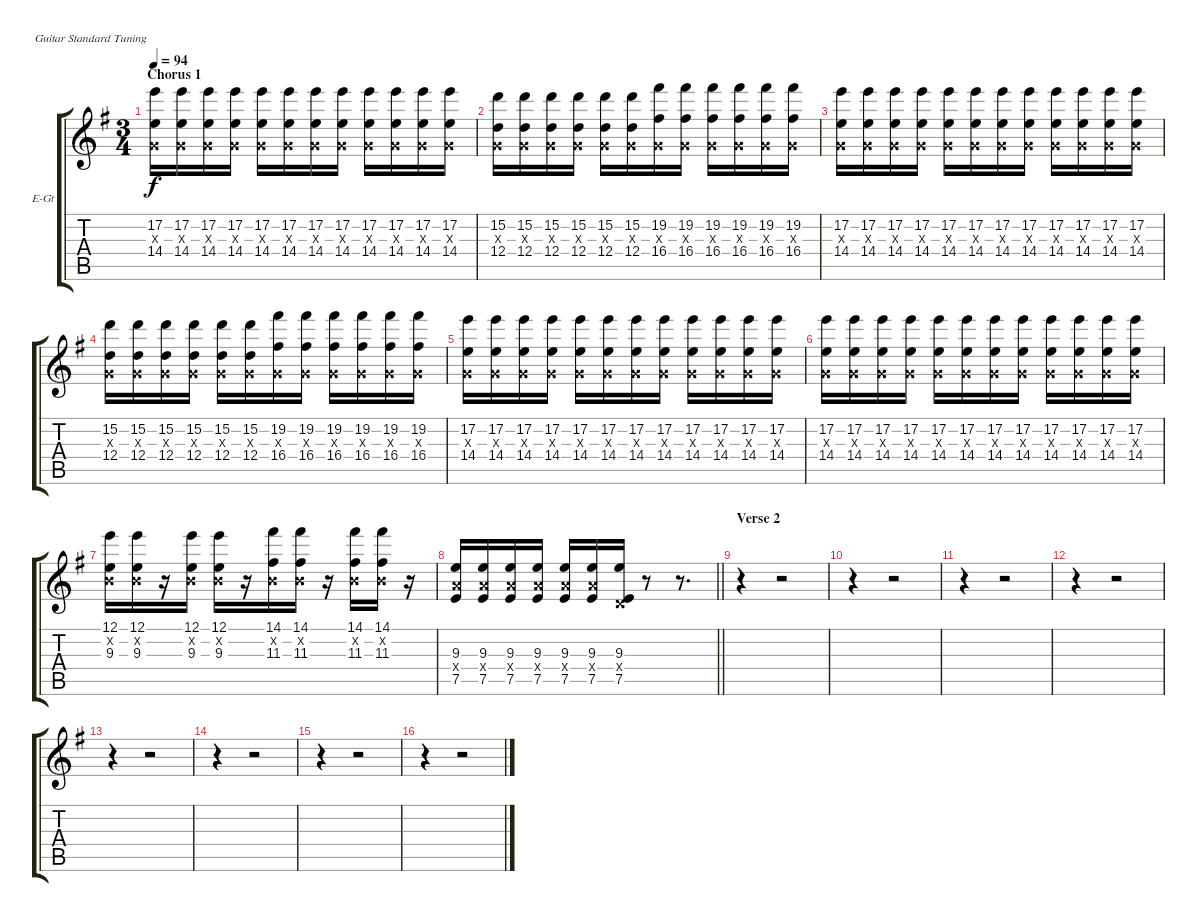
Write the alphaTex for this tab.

\bracketExtendMode groupsimilarinstruments
\firstSystemTrackNameOrientation horizontal
\otherSystemsTrackNameOrientation horizontal
\track ("Guitar 2" "E-Gt") {instrument overdrivenguitar}
\staff {score tabs}
\tuning (E4 B3 G3 D3 A2 E2)
\ts (3 4)
\section ("" "Chorus 1")
\tempo 94
\clef g2
\ks g
(17.2 0.3{x} 14.4).16{dy f} (17.2 0.3{x} 14.4).16 (17.2 0.3{x} 14.4).16 (17.2 0.3{x} 14.4).16 (17.2 0.3{x} 14.4).16 (17.2 0.3{x} 14.4).16 (17.2 0.3{x} 14.4).16 (17.2 0.3{x} 14.4).16 (17.2 0.3{x} 14.4).16 (17.2 0.3{x} 14.4).16 (17.2 0.3{x} 14.4).16 (17.2 0.3{x} 14.4).16 |
(15.2 0.3{x} 12.4).16 (15.2 0.3{x} 12.4).16 (15.2 0.3{x} 12.4).16 (15.2 0.3{x} 12.4).16 (15.2 0.3{x} 12.4).16 (15.2 0.3{x} 12.4).16 (19.2 0.3{x} 16.4).16 (19.2 0.3{x} 16.4).16 (19.2 0.3{x} 16.4).16 (19.2 0.3{x} 16.4).16 (19.2 0.3{x} 16.4).16 (19.2 0.3{x} 16.4).16 |
(17.2 0.3{x} 14.4).16 (17.2 0.3{x} 14.4).16 (17.2 0.3{x} 14.4).16 (17.2 0.3{x} 14.4).16 (17.2 0.3{x} 14.4).16 (17.2 0.3{x} 14.4).16 (17.2 0.3{x} 14.4).16 (17.2 0.3{x} 14.4).16 (17.2 0.3{x} 14.4).16 (17.2 0.3{x} 14.4).16 (17.2 0.3{x} 14.4).16 (17.2 0.3{x} 14.4).16 |
(15.2 0.3{x} 12.4).16 (15.2 0.3{x} 12.4).16 (15.2 0.3{x} 12.4).16 (15.2 0.3{x} 12.4).16 (15.2 0.3{x} 12.4).16 (15.2 0.3{x} 12.4).16 (19.2 0.3{x} 16.4).16 (19.2 0.3{x} 16.4).16 (19.2 0.3{x} 16.4).16 (19.2 0.3{x} 16.4).16 (19.2 0.3{x} 16.4).16 (19.2 0.3{x} 16.4).16 |
(17.2 0.3{x} 14.4).16 (17.2 0.3{x} 14.4).16 (17.2 0.3{x} 14.4).16 (17.2 0.3{x} 14.4).16 (17.2 0.3{x} 14.4).16 (17.2 0.3{x} 14.4).16 (17.2 0.3{x} 14.4).16 (17.2 0.3{x} 14.4).16 (17.2 0.3{x} 14.4).16 (17.2 0.3{x} 14.4).16 (17.2 0.3{x} 14.4).16 (17.2 0.3{x} 14.4).16 |
(17.2 0.3{x} 14.4).16 (17.2 0.3{x} 14.4).16 (17.2 0.3{x} 14.4).16 (17.2 0.3{x} 14.4).16 (17.2 0.3{x} 14.4).16 (17.2 0.3{x} 14.4).16 (17.2 0.3{x} 14.4).16 (17.2 0.3{x} 14.4).16 (17.2 0.3{x} 14.4).16 (17.2 0.3{x} 14.4).16 (17.2 0.3{x} 14.4).16 (17.2 0.3{x} 14.4).16 |
(12.1 0.2{x} 9.3).16 (12.1 0.2{x} 9.3).16 r.16 (12.1 0.2{x} 9.3).16 (12.1 0.2{x} 9.3).16 r.16 (14.1 0.2{x} 11.3).16 (14.1 0.2{x} 11.3).16 r.16 (14.1 0.2{x} 11.3).16 (14.1 0.2{x} 11.3).16 r.16 |
\barLineRight lightlight
(9.3 7.4{x} 7.5).16 (9.3 7.4{x} 7.5).16 (9.3 7.4{x} 7.5).16 (9.3 7.4{x} 7.5).16 (9.3 7.4{x} 7.5).16 (9.3 7.4{x} 7.5).16 (9.3 0.4{x} 7.5).16 r.8 r.8{d} |
\section ("" "Verse 2")
r.4 r.2 |
r.4 r.2 |
r.4 r.2 |
r.4 r.2 |
r.4 r.2 |
r.4 r.2 |
r.4 r.2 |
r.4 r.2
